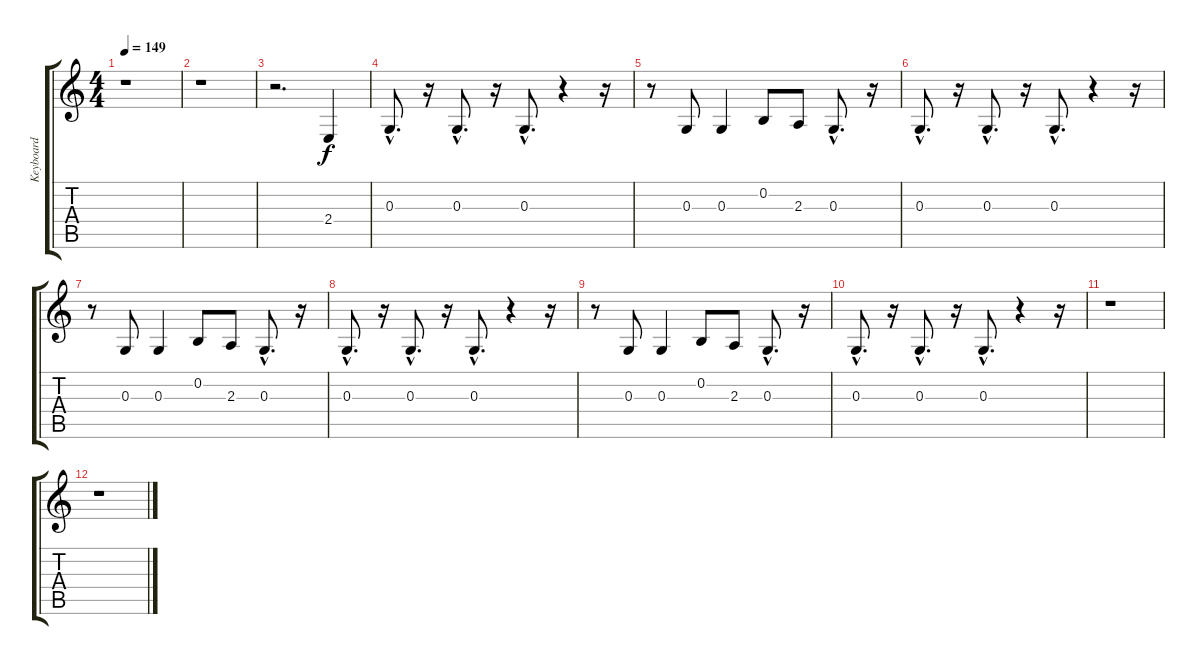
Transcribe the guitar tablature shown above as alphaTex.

\track ("Keyboard" "Keyboard") {instrument lead2sawtooth}
\staff {score tabs}
\tuning (E4 B3 G3 D3 A2 E2) {hide}
\ts (4 4)
\tempo 149
\clef g2
\ks c
r.1{dy mf} |
r.1 |
r.2{d} 2.4.4{dy f} |
0.3{hac}.8{d} r.16 0.3{hac}.8{d} r.16 0.3{hac}.8{d} r.4 r.16 |
r.8 0.3.8 0.3.4 0.2.8 2.3.8 0.3{hac}.8{d} r.16 |
0.3{hac}.8{d} r.16 0.3{hac}.8{d} r.16 0.3{hac}.8{d} r.4 r.16 |
r.8 0.3.8 0.3.4 0.2.8 2.3.8 0.3{hac}.8{d} r.16 |
0.3{hac}.8{d} r.16 0.3{hac}.8{d} r.16 0.3{hac}.8{d} r.4 r.16 |
r.8 0.3.8 0.3.4 0.2.8 2.3.8 0.3{hac}.8{d} r.16 |
0.3{hac}.8{d} r.16 0.3{hac}.8{d} r.16 0.3{hac}.8{d} r.4 r.16 |
r.1 |
r.1
